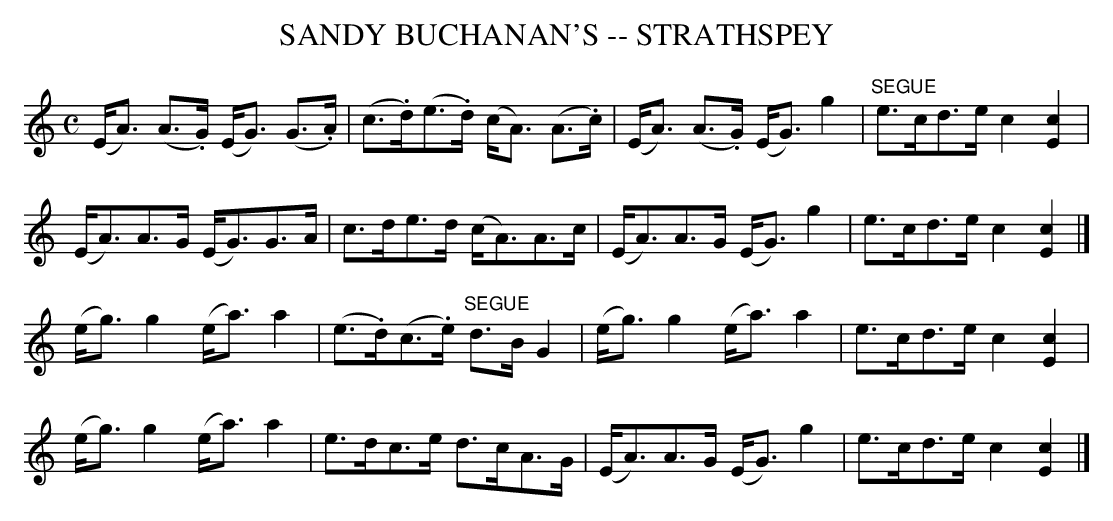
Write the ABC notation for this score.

X:1
T: SANDY BUCHANAN'S -- STRATHSPEY
M:C
L:1/8
K:A Minor
(E<A) (A>.G) (E<G) (G>.A) | (c>.d)(e>.d) (c<A) (A>.c) |\
(E<A) (A>.G) (E<G) g2 | "SEGUE"e>cd>e c2 [E2c2] |
(E<A)A>G (E<G)G>A | c>de>d (c<A)A>c |\
(E<A)A>G (E<G) g2 | e>cd>e c2 [E2c2] |]
(e<g) g2 (e<a) a2 | (e>.d)(c>.e) "SEGUE"d>B G2 |\
(e<g)g2 (e<a)a2 | e>cd>e c2 [E2c2] |
(e<g)g2 (e<a)a2 | e>dc>e d>cA>G |\
(E<A)A>G (E<G)g2 | e>cd>e c2 [E2c2] |]
